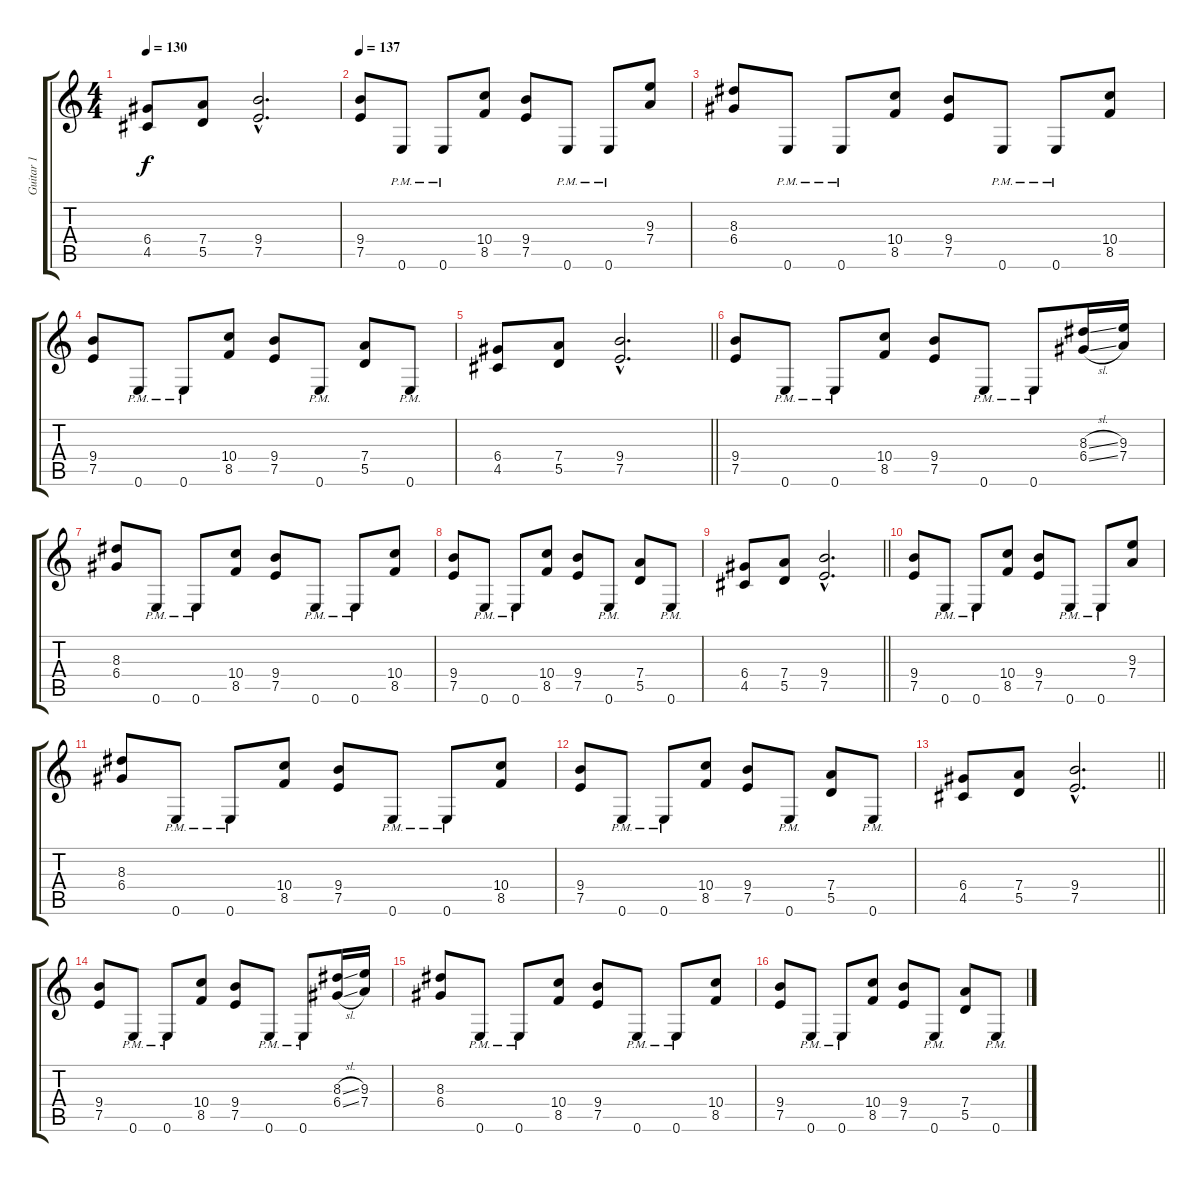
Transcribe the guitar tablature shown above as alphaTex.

\track ("Guitar 1" "Guitar 1") {instrument distortionguitar}
\staff {score tabs}
\tuning (E4 B3 G3 D3 A2 E2) {hide}
\ts (4 4)
\tempo 130
\clef g2
\ks c
(6.4 4.5).8{dy f} (7.4 5.5).8 (9.4{hac} 7.5{hac}).2{d} |
\tempo 137
(9.4 7.5).8 0.6{pm}.8 0.6{pm}.8 (10.4 8.5).8 (9.4 7.5).8 0.6{pm}.8 0.6{pm}.8 (9.3 7.4).8 |
(8.3 6.4).8 0.6{pm}.8 0.6{pm}.8 (10.4 8.5).8 (9.4 7.5).8 0.6{pm}.8 0.6{pm}.8 (10.4 8.5).8 |
(9.4 7.5).8 0.6{pm}.8 0.6{pm}.8 (10.4 8.5).8 (9.4 7.5).8 0.6{pm}.8 (7.4 5.5).8 0.6{pm}.8 |
\barLineRight lightlight
(6.4 4.5).8 (7.4 5.5).8 (9.4{hac} 7.5{hac}).2{d} |
(9.4 7.5).8 0.6{pm}.8 0.6{pm}.8 (10.4 8.5).8 (9.4 7.5).8 0.6{pm}.8 0.6{pm}.8 (8.3{sl} 6.4{sl}).16 (9.3 7.4).16 |
(8.3 6.4).8 0.6{pm}.8 0.6{pm}.8 (10.4 8.5).8 (9.4 7.5).8 0.6{pm}.8 0.6{pm}.8 (10.4 8.5).8 |
(9.4 7.5).8 0.6{pm}.8 0.6{pm}.8 (10.4 8.5).8 (9.4 7.5).8 0.6{pm}.8 (7.4 5.5).8 0.6{pm}.8 |
\barLineRight lightlight
(6.4 4.5).8 (7.4 5.5).8 (9.4{hac} 7.5{hac}).2{d} |
(9.4 7.5).8 0.6{pm}.8 0.6{pm}.8 (10.4 8.5).8 (9.4 7.5).8 0.6{pm}.8 0.6{pm}.8 (9.3 7.4).8 |
(8.3 6.4).8 0.6{pm}.8 0.6{pm}.8 (10.4 8.5).8 (9.4 7.5).8 0.6{pm}.8 0.6{pm}.8 (10.4 8.5).8 |
(9.4 7.5).8 0.6{pm}.8 0.6{pm}.8 (10.4 8.5).8 (9.4 7.5).8 0.6{pm}.8 (7.4 5.5).8 0.6{pm}.8 |
\barLineRight lightlight
(6.4 4.5).8 (7.4 5.5).8 (9.4{hac} 7.5{hac}).2{d} |
(9.4 7.5).8 0.6{pm}.8 0.6{pm}.8 (10.4 8.5).8 (9.4 7.5).8 0.6{pm}.8 0.6{pm}.8 (8.3{sl} 6.4{sl}).16 (9.3 7.4).16 |
(8.3 6.4).8 0.6{pm}.8 0.6{pm}.8 (10.4 8.5).8 (9.4 7.5).8 0.6{pm}.8 0.6{pm}.8 (10.4 8.5).8 |
(9.4 7.5).8 0.6{pm}.8 0.6{pm}.8 (10.4 8.5).8 (9.4 7.5).8 0.6{pm}.8 (7.4 5.5).8 0.6{pm}.8
